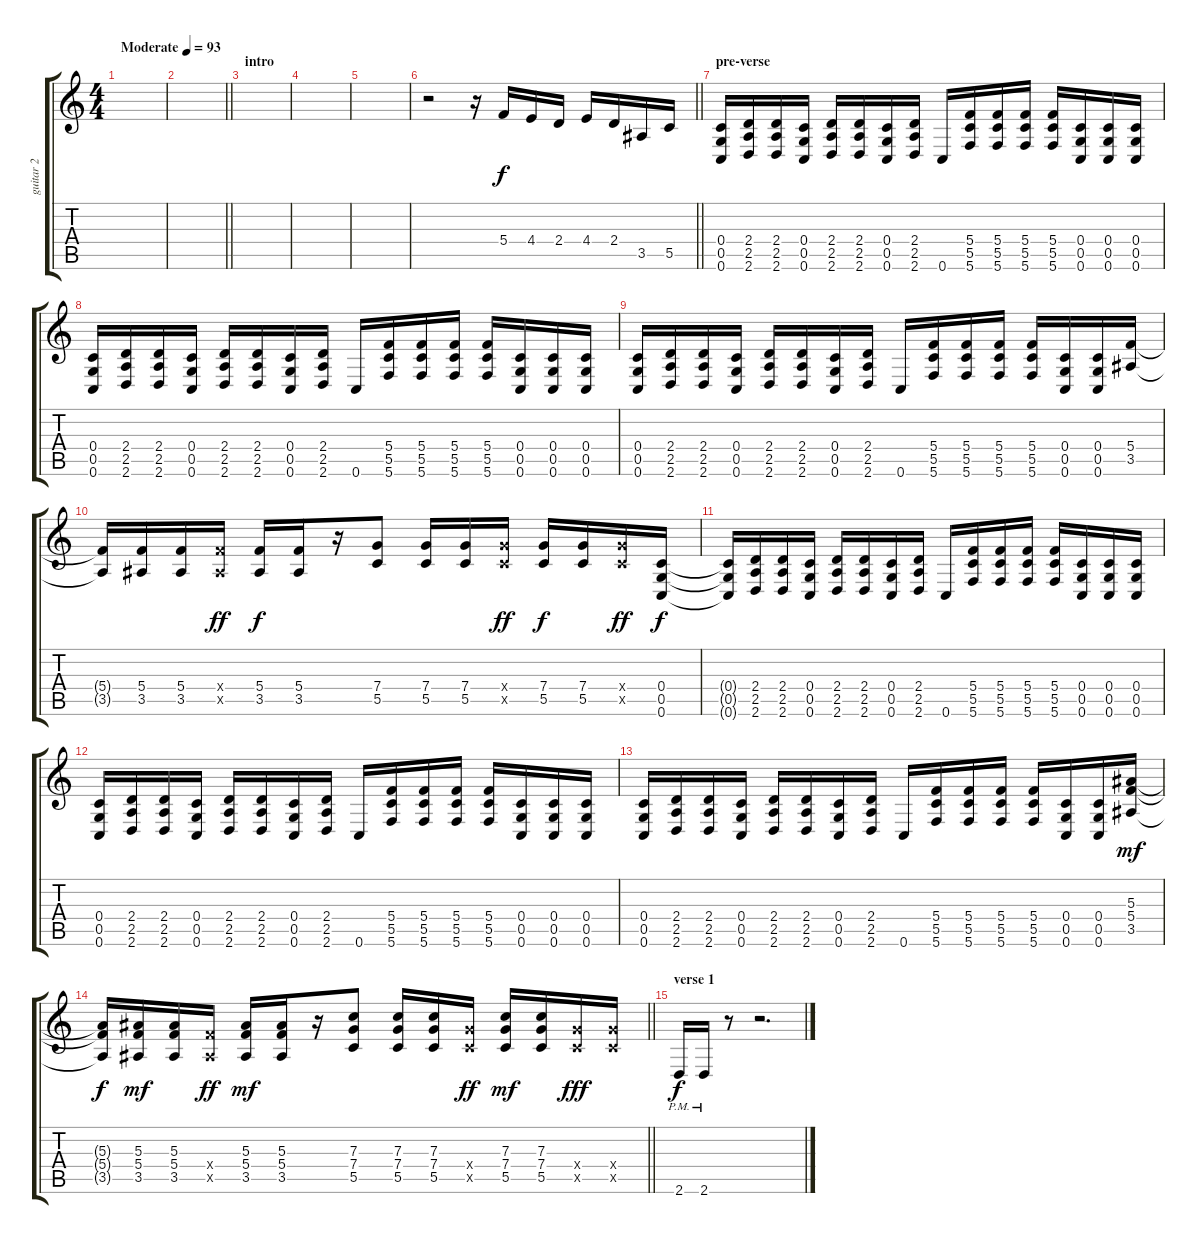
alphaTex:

\track ("guitar 2" "guitar 2") {instrument distortionguitar}
\staff {score tabs}
\tuning (D4 A3 F3 C3 G2 C2) {hide}
\ts (4 4)
\tempo (93 "Moderate")
\clef g2
\ks c
|
\barLineRight lightlight
|
\section ("" "intro")
|
|
|
\barLineRight lightlight
r.2 r.16 5.4.16 4.4.16 2.4.16 4.4.16 2.4.16 3.5.16 5.5.16 |
\section ("" "pre-verse")
(0.4 0.5 0.6).16 (2.4 2.5 2.6).16 (2.4 2.5 2.6).16 (0.4 0.5 0.6).16 (2.4 2.5 2.6).16 (2.4 2.5 2.6).16 (0.4 0.5 0.6).16 (2.4 2.5 2.6).16 0.6.16 (5.4 5.5 5.6).16 (5.4 5.5 5.6).16 (5.4 5.5 5.6).16 (5.4 5.5 5.6).16 (0.4 0.5 0.6).16 (0.4 0.5 0.6).16 (0.4 0.5 0.6).16 |
(0.4 0.5 0.6).16 (2.4 2.5 2.6).16 (2.4 2.5 2.6).16 (0.4 0.5 0.6).16 (2.4 2.5 2.6).16 (2.4 2.5 2.6).16 (0.4 0.5 0.6).16 (2.4 2.5 2.6).16 0.6.16 (5.4 5.5 5.6).16 (5.4 5.5 5.6).16 (5.4 5.5 5.6).16 (5.4 5.5 5.6).16 (0.4 0.5 0.6).16 (0.4 0.5 0.6).16 (0.4 0.5 0.6).16 |
(0.4 0.5 0.6).16 (2.4 2.5 2.6).16 (2.4 2.5 2.6).16 (0.4 0.5 0.6).16 (2.4 2.5 2.6).16 (2.4 2.5 2.6).16 (0.4 0.5 0.6).16 (2.4 2.5 2.6).16 0.6.16 (5.4 5.5 5.6).16 (5.4 5.5 5.6).16 (5.4 5.5 5.6).16 (5.4 5.5 5.6).16 (0.4 0.5 0.6).16 (0.4 0.5 0.6).16 (5.4 3.5).16 |
(5.4{t} 3.5{t}).16 (5.4 3.5).16 (5.4 3.5).16 (5.4{x} 3.5{x}).16{dy ff} (5.4 3.5).16{dy f} (5.4 3.5).16 r.16 (7.4 5.5).8 (7.4 5.5).16 (7.4 5.5).16 (7.4{x} 5.5{x}).16{dy ff} (7.4 5.5).16{dy f} (7.4 5.5).16 (7.4{x} 5.5{x}).16{dy ff} (0.4 0.5 0.6).16{dy f} |
(0.4{t} 0.5{t} 0.6{t}).16 (2.4 2.5 2.6).16 (2.4 2.5 2.6).16 (0.4 0.5 0.6).16 (2.4 2.5 2.6).16 (2.4 2.5 2.6).16 (0.4 0.5 0.6).16 (2.4 2.5 2.6).16 0.6.16 (5.4 5.5 5.6).16 (5.4 5.5 5.6).16 (5.4 5.5 5.6).16 (5.4 5.5 5.6).16 (0.4 0.5 0.6).16 (0.4 0.5 0.6).16 (0.4 0.5 0.6).16 |
(0.4 0.5 0.6).16 (2.4 2.5 2.6).16 (2.4 2.5 2.6).16 (0.4 0.5 0.6).16 (2.4 2.5 2.6).16 (2.4 2.5 2.6).16 (0.4 0.5 0.6).16 (2.4 2.5 2.6).16 0.6.16 (5.4 5.5 5.6).16 (5.4 5.5 5.6).16 (5.4 5.5 5.6).16 (5.4 5.5 5.6).16 (0.4 0.5 0.6).16 (0.4 0.5 0.6).16 (0.4 0.5 0.6).16 |
(0.4 0.5 0.6).16 (2.4 2.5 2.6).16 (2.4 2.5 2.6).16 (0.4 0.5 0.6).16 (2.4 2.5 2.6).16 (2.4 2.5 2.6).16 (0.4 0.5 0.6).16 (2.4 2.5 2.6).16 0.6.16 (5.4 5.5 5.6).16 (5.4 5.5 5.6).16 (5.4 5.5 5.6).16 (5.4 5.5 5.6).16 (0.4 0.5 0.6).16 (0.4 0.5 0.6).16 (5.3 5.4 3.5).16{dy mf} |
\barLineRight lightlight
(5.3{t} 5.4{t} 3.5{t}).16{dy f} (5.3 5.4 3.5).16{dy mf} (5.3 5.4 3.5).16 (5.4{x} 3.5{x}).16{dy ff} (5.3 5.4 3.5).16{dy mf} (5.3 5.4 3.5).16 r.16 (7.3 7.4 5.5).8 (7.3 7.4 5.5).16 (7.3 7.4 5.5).16 (7.4{x} 5.5{x}).16{dy ff} (7.3 7.4 5.5).16{dy mf} (7.3 7.4 5.5).16 (7.4{x} 5.5{x}).16{dy fff} (7.4{x} 5.5{x}).16 |
\section ("" "verse 1")
2.6{pm}.16{dy f} 2.6{pm}.16 r.8 r.2{d}
